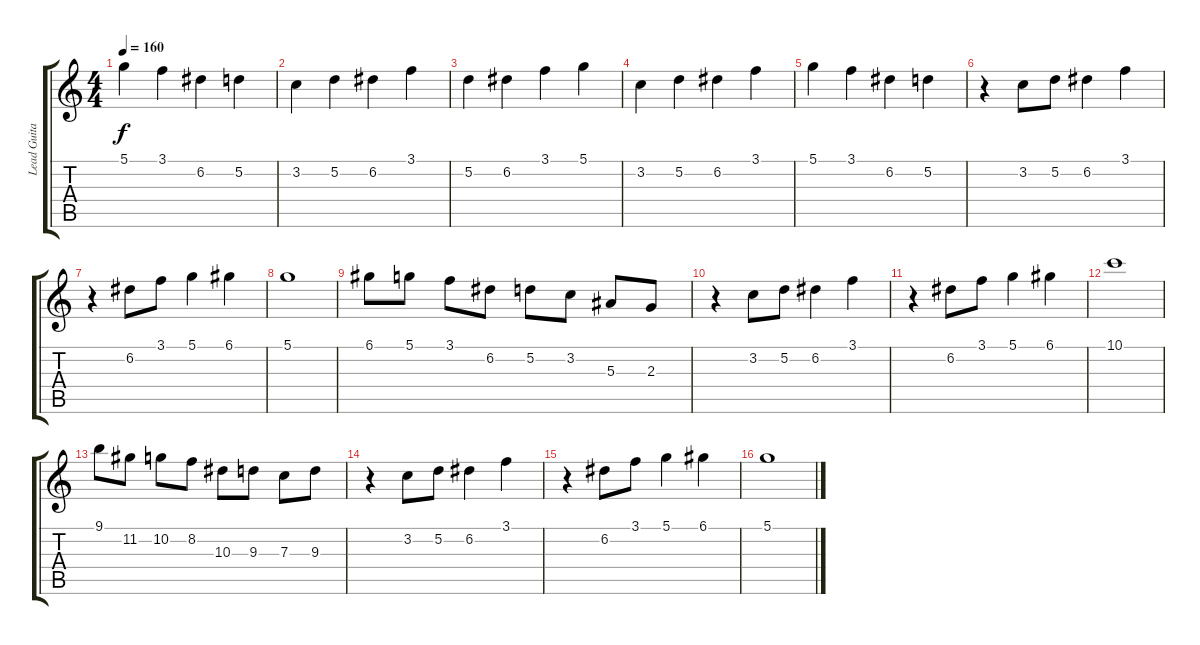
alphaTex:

\track ("Lead Guitar" "Lead Guita") {instrument distortionguitar}
\staff {score tabs}
\tuning (D4 A3 F3 C3 G2 C2) {hide}
\ts (4 4)
\tempo 160
\clef g2
\ks c
5.1.4{dy f} 3.1.4 6.2.4 5.2.4 |
3.2.4 5.2.4 6.2.4 3.1.4 |
5.2.4 6.2.4 3.1.4 5.1.4 |
3.2.4 5.2.4 6.2.4 3.1.4 |
5.1.4 3.1.4 6.2.4 5.2.4 |
r.4 3.2.8 5.2.8 6.2.4 3.1.4 |
r.4 6.2.8 3.1.8 5.1.4 6.1.4 |
5.1.1 |
6.1.8 5.1.8 3.1.8 6.2.8 5.2.8 3.2.8 5.3.8 2.3.8 |
r.4 3.2.8 5.2.8 6.2.4 3.1.4 |
r.4 6.2.8 3.1.8 5.1.4 6.1.4 |
10.1.1 |
9.1.8 11.2.8 10.2.8 8.2.8 10.3.8 9.3.8 7.3.8 9.3.8 |
r.4 3.2.8 5.2.8 6.2.4 3.1.4 |
r.4 6.2.8 3.1.8 5.1.4 6.1.4 |
5.1.1
